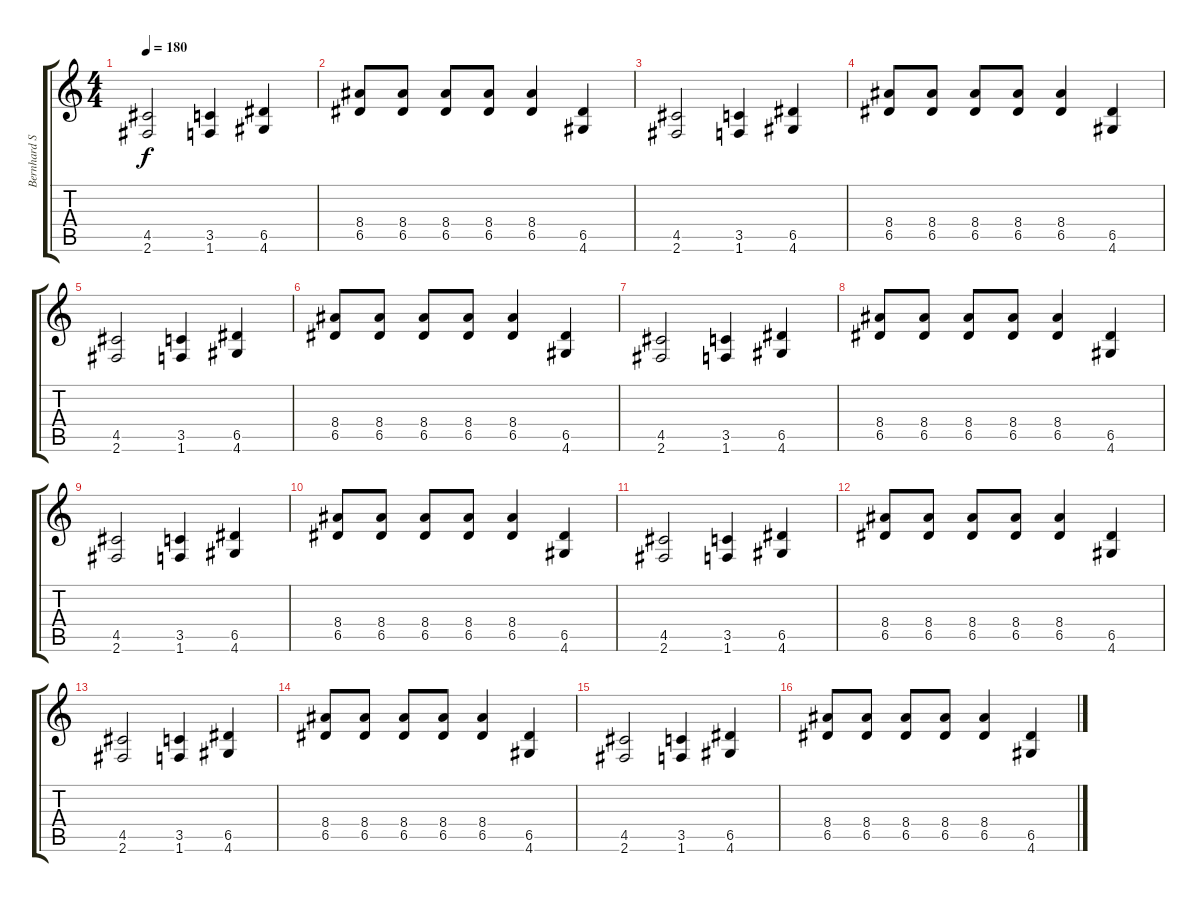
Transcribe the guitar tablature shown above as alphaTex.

\track ("Bernhard Sumner" "Bernhard S") {instrument distortionguitar}
\staff {score tabs}
\tuning (E4 B3 G3 D3 A2 E2) {hide}
\ts (4 4)
\tempo 180
\clef g2
\ks c
(4.5 2.6).2{dy f} (3.5 1.6).4 (6.5 4.6).4 |
(8.4 6.5).8 (8.4 6.5).8 (8.4 6.5).8 (8.4 6.5).8 (8.4 6.5).4 (6.5 4.6).4 |
(4.5 2.6).2 (3.5 1.6).4 (6.5 4.6).4 |
(8.4 6.5).8 (8.4 6.5).8 (8.4 6.5).8 (8.4 6.5).8 (8.4 6.5).4 (6.5 4.6).4 |
(4.5 2.6).2 (3.5 1.6).4 (6.5 4.6).4 |
(8.4 6.5).8 (8.4 6.5).8 (8.4 6.5).8 (8.4 6.5).8 (8.4 6.5).4 (6.5 4.6).4 |
(4.5 2.6).2 (3.5 1.6).4 (6.5 4.6).4 |
(8.4 6.5).8 (8.4 6.5).8 (8.4 6.5).8 (8.4 6.5).8 (8.4 6.5).4 (6.5 4.6).4 |
(4.5 2.6).2 (3.5 1.6).4 (6.5 4.6).4 |
(8.4 6.5).8 (8.4 6.5).8 (8.4 6.5).8 (8.4 6.5).8 (8.4 6.5).4 (6.5 4.6).4 |
(4.5 2.6).2 (3.5 1.6).4 (6.5 4.6).4 |
(8.4 6.5).8 (8.4 6.5).8 (8.4 6.5).8 (8.4 6.5).8 (8.4 6.5).4 (6.5 4.6).4 |
(4.5 2.6).2 (3.5 1.6).4 (6.5 4.6).4 |
(8.4 6.5).8 (8.4 6.5).8 (8.4 6.5).8 (8.4 6.5).8 (8.4 6.5).4 (6.5 4.6).4 |
(4.5 2.6).2 (3.5 1.6).4 (6.5 4.6).4 |
(8.4 6.5).8 (8.4 6.5).8 (8.4 6.5).8 (8.4 6.5).8 (8.4 6.5).4 (6.5 4.6).4
